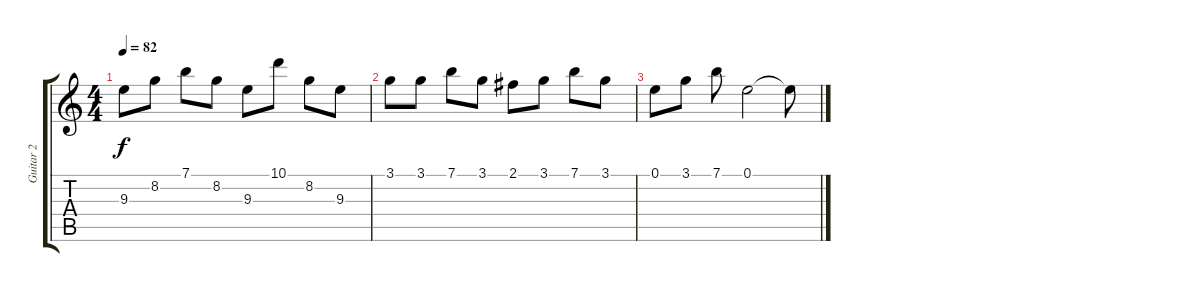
\track ("Guitar 2" "Guitar 2") {instrument electricguitarclean}
\staff {score tabs}
\tuning (E4 B3 G3 D3 A2 E2) {hide}
\ts (4 4)
\tempo 82
\clef g2
\ks c
9.3.8{dy f} 8.2.8 7.1.8 8.2.8 9.3.8 10.1.8 8.2.8 9.3.8 |
3.1.8 3.1.8 7.1.8 3.1.8 2.1.8 3.1.8 7.1.8 3.1.8 |
0.1.8 3.1.8 7.1.8 0.1.2 0.1{t}.8
